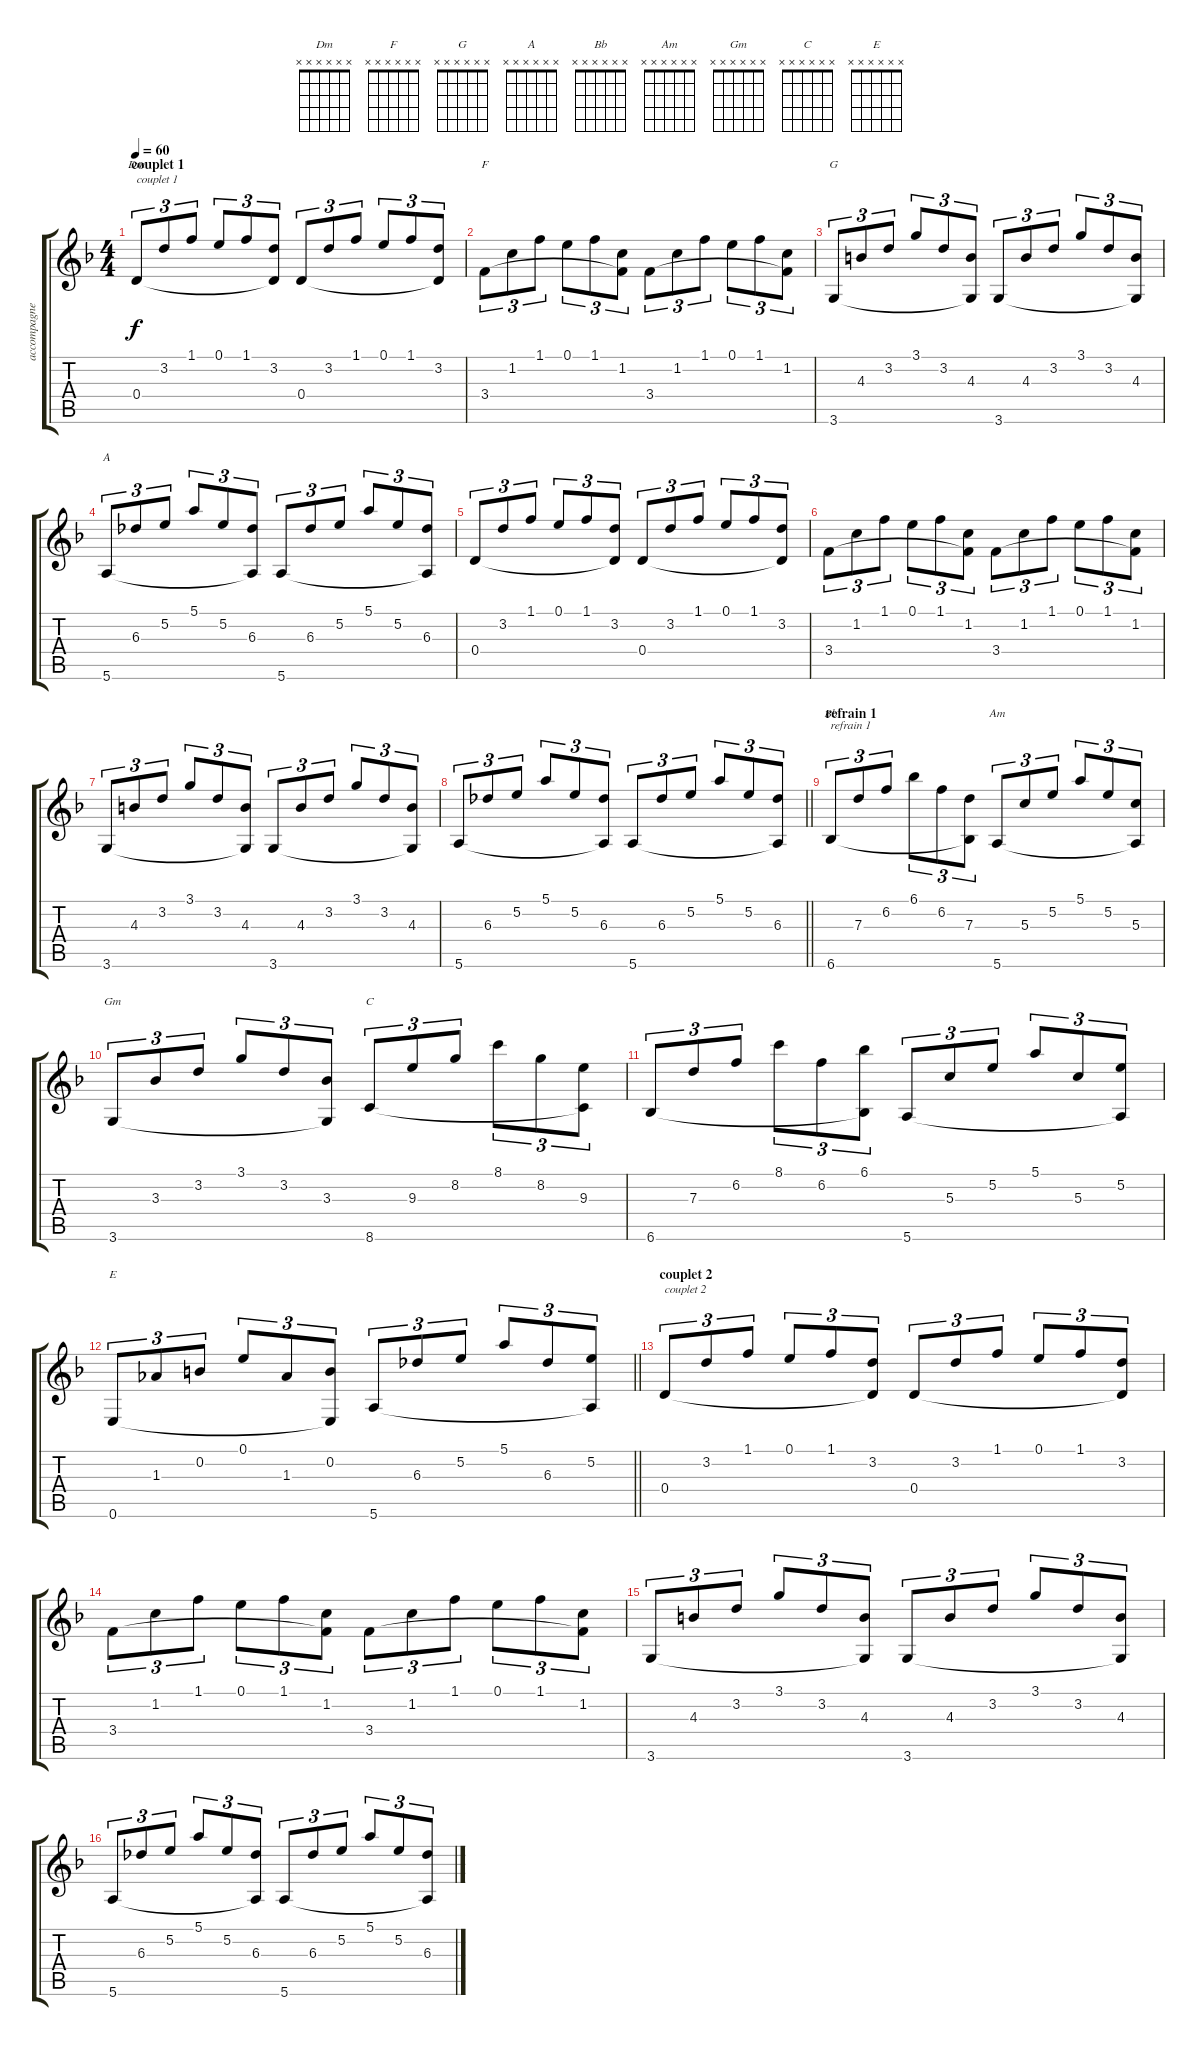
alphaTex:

\track ("accompagnement" "accompagne") {instrument acousticguitarnylon}
\staff {score tabs}
\tuning (E4 B3 G3 D3 A2 E2) {hide}
\chord ("Dm" x x x x x x)
\chord ("F" x x x x x x)
\chord ("G" x x x x x x)
\chord ("A" x x x x x x)
\chord ("Bb" x x x x x x)
\chord ("Am" x x x x x x)
\chord ("Gm" x x x x x x)
\chord ("C" x x x x x x)
\chord ("E" x x x x x x)
\ts (4 4)
\section ("" "couplet 1")
\tempo 60
\clef g2
\ks f
0.4.8{tu (3 2) ch "Dm" txt "couplet 1" dy f instrument acousticguitarnylon} 3.2.8{tu (3 2)} 1.1.8{tu (3 2)} 0.1.8{tu (3 2)} 1.1.8{tu (3 2)} (3.2 0.4{t}).8{tu (3 2)} 0.4.8{tu (3 2)} 3.2.8{tu (3 2)} 1.1.8{tu (3 2)} 0.1.8{tu (3 2)} 1.1.8{tu (3 2)} (3.2 0.4{t}).8{tu (3 2)} |
3.4.8{tu (3 2) ch "F"} 1.2.8{tu (3 2)} 1.1.8{tu (3 2)} 0.1.8{tu (3 2)} 1.1.8{tu (3 2)} (1.2 3.4{t}).8{tu (3 2)} 3.4.8{tu (3 2)} 1.2.8{tu (3 2)} 1.1.8{tu (3 2)} 0.1.8{tu (3 2)} 1.1.8{tu (3 2)} (1.2 3.4{t}).8{tu (3 2)} |
3.6.8{tu (3 2) ch "G"} 4.3.8{tu (3 2)} 3.2.8{tu (3 2)} 3.1.8{tu (3 2)} 3.2.8{tu (3 2)} (4.3 3.6{t}).8{tu (3 2)} 3.6.8{tu (3 2)} 4.3.8{tu (3 2)} 3.2.8{tu (3 2)} 3.1.8{tu (3 2)} 3.2.8{tu (3 2)} (4.3 3.6{t}).8{tu (3 2)} |
5.6.8{tu (3 2) ch "A"} 6.3.8{tu (3 2)} 5.2.8{tu (3 2)} 5.1.8{tu (3 2)} 5.2.8{tu (3 2)} (6.3 5.6{t}).8{tu (3 2)} 5.6.8{tu (3 2)} 6.3.8{tu (3 2)} 5.2.8{tu (3 2)} 5.1.8{tu (3 2)} 5.2.8{tu (3 2)} (6.3 5.6{t}).8{tu (3 2)} |
0.4.8{tu (3 2)} 3.2.8{tu (3 2)} 1.1.8{tu (3 2)} 0.1.8{tu (3 2)} 1.1.8{tu (3 2)} (3.2 0.4{t}).8{tu (3 2)} 0.4.8{tu (3 2)} 3.2.8{tu (3 2)} 1.1.8{tu (3 2)} 0.1.8{tu (3 2)} 1.1.8{tu (3 2)} (3.2 0.4{t}).8{tu (3 2)} |
3.4.8{tu (3 2)} 1.2.8{tu (3 2)} 1.1.8{tu (3 2)} 0.1.8{tu (3 2)} 1.1.8{tu (3 2)} (1.2 3.4{t}).8{tu (3 2)} 3.4.8{tu (3 2)} 1.2.8{tu (3 2)} 1.1.8{tu (3 2)} 0.1.8{tu (3 2)} 1.1.8{tu (3 2)} (1.2 3.4{t}).8{tu (3 2)} |
3.6.8{tu (3 2)} 4.3.8{tu (3 2)} 3.2.8{tu (3 2)} 3.1.8{tu (3 2)} 3.2.8{tu (3 2)} (4.3 3.6{t}).8{tu (3 2)} 3.6.8{tu (3 2)} 4.3.8{tu (3 2)} 3.2.8{tu (3 2)} 3.1.8{tu (3 2)} 3.2.8{tu (3 2)} (4.3 3.6{t}).8{tu (3 2)} |
\barLineRight lightlight
5.6.8{tu (3 2)} 6.3.8{tu (3 2)} 5.2.8{tu (3 2)} 5.1.8{tu (3 2)} 5.2.8{tu (3 2)} (6.3 5.6{t}).8{tu (3 2)} 5.6.8{tu (3 2)} 6.3.8{tu (3 2)} 5.2.8{tu (3 2)} 5.1.8{tu (3 2)} 5.2.8{tu (3 2)} (6.3 5.6{t}).8{tu (3 2)} |
\section ("" "refrain 1")
6.6.8{tu (3 2) ch "Bb" txt "refrain 1"} 7.3.8{tu (3 2)} 6.2.8{tu (3 2)} 6.1.8{tu (3 2)} 6.2.8{tu (3 2)} (7.3 6.6{t}).8{tu (3 2)} 5.6.8{tu (3 2) ch "Am"} 5.3.8{tu (3 2)} 5.2.8{tu (3 2)} 5.1.8{tu (3 2)} 5.2.8{tu (3 2)} (5.3 5.6{t}).8{tu (3 2)} |
3.6.8{tu (3 2) ch "Gm"} 3.3.8{tu (3 2)} 3.2.8{tu (3 2)} 3.1.8{tu (3 2)} 3.2.8{tu (3 2)} (3.3 3.6{t}).8{tu (3 2)} 8.6.8{tu (3 2) ch "C"} 9.3.8{tu (3 2)} 8.2.8{tu (3 2)} 8.1.8{tu (3 2)} 8.2.8{tu (3 2)} (9.3 8.6{t}).8{tu (3 2)} |
6.6.8{tu (3 2)} 7.3.8{tu (3 2)} 6.2.8{tu (3 2)} 8.1.8{tu (3 2)} 6.2.8{tu (3 2)} (6.1 6.6{t}).8{tu (3 2)} 5.6.8{tu (3 2)} 5.3.8{tu (3 2)} 5.2.8{tu (3 2)} 5.1.8{tu (3 2)} 5.3.8{tu (3 2)} (5.2 5.6{t}).8{tu (3 2)} |
\barLineRight lightlight
0.6.8{tu (3 2) ch "E"} 1.3.8{tu (3 2)} 0.2.8{tu (3 2)} 0.1.8{tu (3 2)} 1.3.8{tu (3 2)} (0.2 0.6{t}).8{tu (3 2)} 5.6.8{tu (3 2)} 6.3.8{tu (3 2)} 5.2.8{tu (3 2)} 5.1.8{tu (3 2)} 6.3.8{tu (3 2)} (5.2 5.6{t}).8{tu (3 2)} |
\section ("" "couplet 2")
0.4.8{tu (3 2) txt "couplet 2"} 3.2.8{tu (3 2)} 1.1.8{tu (3 2)} 0.1.8{tu (3 2)} 1.1.8{tu (3 2)} (3.2 0.4{t}).8{tu (3 2)} 0.4.8{tu (3 2)} 3.2.8{tu (3 2)} 1.1.8{tu (3 2)} 0.1.8{tu (3 2)} 1.1.8{tu (3 2)} (3.2 0.4{t}).8{tu (3 2)} |
3.4.8{tu (3 2)} 1.2.8{tu (3 2)} 1.1.8{tu (3 2)} 0.1.8{tu (3 2)} 1.1.8{tu (3 2)} (1.2 3.4{t}).8{tu (3 2)} 3.4.8{tu (3 2)} 1.2.8{tu (3 2)} 1.1.8{tu (3 2)} 0.1.8{tu (3 2)} 1.1.8{tu (3 2)} (1.2 3.4{t}).8{tu (3 2)} |
3.6.8{tu (3 2)} 4.3.8{tu (3 2)} 3.2.8{tu (3 2)} 3.1.8{tu (3 2)} 3.2.8{tu (3 2)} (4.3 3.6{t}).8{tu (3 2)} 3.6.8{tu (3 2)} 4.3.8{tu (3 2)} 3.2.8{tu (3 2)} 3.1.8{tu (3 2)} 3.2.8{tu (3 2)} (4.3 3.6{t}).8{tu (3 2)} |
5.6.8{tu (3 2)} 6.3.8{tu (3 2)} 5.2.8{tu (3 2)} 5.1.8{tu (3 2)} 5.2.8{tu (3 2)} (6.3 5.6{t}).8{tu (3 2)} 5.6.8{tu (3 2)} 6.3.8{tu (3 2)} 5.2.8{tu (3 2)} 5.1.8{tu (3 2)} 5.2.8{tu (3 2)} (6.3 5.6{t}).8{tu (3 2)}
